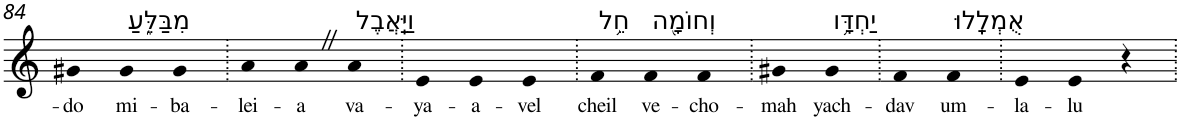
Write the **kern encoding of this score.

**kern	**text
*part1	*part1
*staff1	*staff1
*I"Piano	*
*I'Pno	*
!!LO:PB:g=z
*clefG2	*
*k[]	*
=84	=84
!	!LO:LY:b
4g#X	-do
!LO:TX:a:t=מִבַּלֵּ֑עַ	!
!	!LO:LY:b
4g#	mi-
!	!LO:LY:b
4g#	-ba-
=85.	=85.
!	!LO:LY:b
4a	-lei-
!	!LO:LY:b
4aZ	-a
!LO:TX:a:t=וַיַּֽאֲבֶל	!
!	!LO:LY:b
4a	va-
=86.	=86.
!	!LO:LY:b
4e	-ya-
!	!LO:LY:b
4e	-a-
!	!LO:LY:b
4e	-vel
=87.	=87.
!LO:TX:a:t=חֵ֥ל	!
!	!LO:LY:b
4f	cheil
!LO:TX:a:t=וְחוֹמָ֖ה	!
!	!LO:LY:b
4f	ve-
!	!LO:LY:b
4f	-cho-
=88.	=88.
!	!LO:LY:b
4g#X	-mah
!LO:TX:a:t=יַחְדָּ֥ו	!
!	!LO:LY:b
4g#	yach-
=89.	=89.
!	!LO:LY:b
4f	-dav
!LO:TX:a:t=אֻמְלָֽלוּ	!
!	!LO:LY:b
4f	um-
=90.	=90.
!	!LO:LY:b
4e	-la-
!	!LO:LY:b
4e	-lu
4r	.
=.	=.
*-	*-
